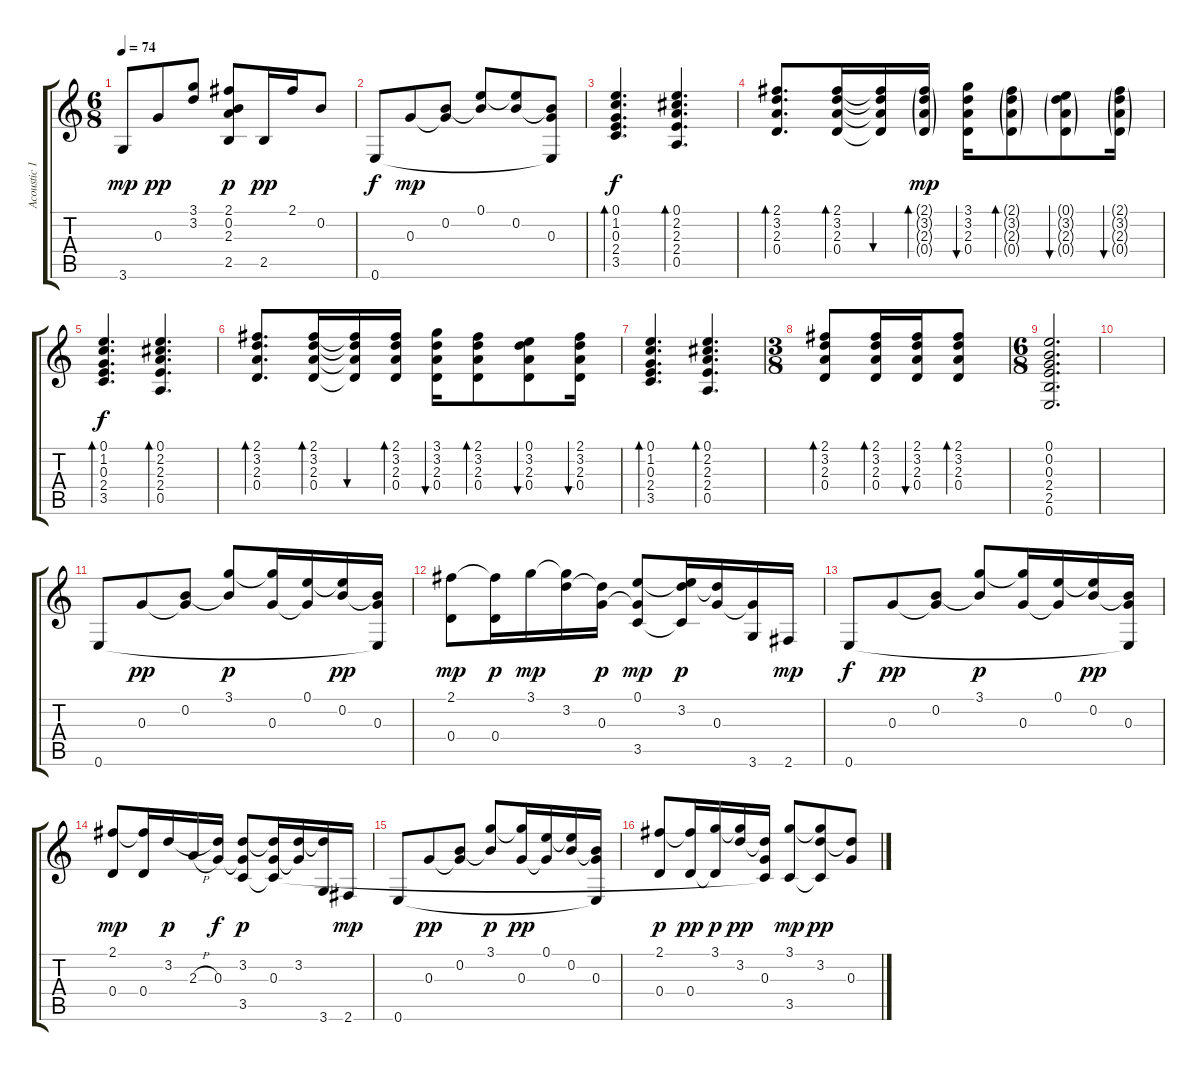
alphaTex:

\track ("Acoustic 1" "Acoustic 1") {instrument acousticguitarnylon}
\staff {score tabs}
\tuning (E4 B3 G3 D3 A2 E2) {hide}
\ts (6 8)
\tempo 74
\clef g2
\ks c
3.6.8{dy mp} 0.3.8{dy pp} (3.1 3.2).8 (2.1 0.2 2.3 2.5).8{dy p} 2.5.16{dy pp} 2.1.16 0.2.8 |
0.6.8{dy f} 0.3.8{dy mp} (0.2 0.3{t}).8 (0.1 0.2{t}).8 (0.1{t} 0.2).8 (0.2{t} 0.3 0.6{t}).8 |
(0.1 1.2 0.3 2.4 3.5).4{d bd 60 dy f volume 9} (0.1 2.2 2.3 2.4 0.5).4{d bd 60} |
(2.1 3.2 2.3 0.4).8{d bd 60} (2.1 3.2 2.3 0.4).16{bd 60} (2.1{t} 3.2{t} 2.3{t} 0.4{t}).16{bu 60} (2.1{g} 3.2{g} 2.3{g} 0.4{g}).16{bd 60 dy mp} (3.1 3.2 2.3 0.4).16{bu 60} (2.1{g} 3.2{g} 2.3{g} 0.4{g}).8{bd 60} (0.1{g} 3.2{g} 2.3{g} 0.4{g}).8{bu 60} (2.1{g} 3.2{g} 2.3{g} 0.4{g}).16{bu 60} |
(0.1 1.2 0.3 2.4 3.5).4{d bd 60 dy f} (0.1 2.2 2.3 2.4 0.5).4{d bd 60} |
(2.1 3.2 2.3 0.4).8{d bd 60} (2.1 3.2 2.3 0.4).16{bd 60} (2.1{t} 3.2{t} 2.3{t} 0.4{t}).16{bu 60} (2.1 3.2 2.3 0.4).16{bd 60} (3.1 3.2 2.3 0.4).16{bu 60} (2.1 3.2 2.3 0.4).8{bd 60} (0.1 3.2 2.3 0.4).8{bu 60} (2.1 3.2 2.3 0.4).16{bu 60} |
(0.1 1.2 0.3 2.4 3.5).4{d bd 60} (0.1 2.2 2.3 2.4 0.5).4{d bd 60} |
\ts (3 8)
(2.1 3.2 2.3 0.4).8{bd 120} (2.1 3.2 2.3 0.4).16{bd 120} (2.1 3.2 2.3 0.4).16{bu 120} (2.1 3.2 2.3 0.4).8{bd 120} |
\ts (6 8)
(0.1 0.2 0.3 2.4 2.5 0.6).2{d} |
|
0.6.8{volume 14} 0.3.8{dy pp} (0.2 0.3{t}).8 (3.1 0.2{t}).8{dy p} (3.1{t} 0.3).16 (0.1 0.3{t}).16 (0.1{t} 0.2).16{dy pp} (0.2{t} 0.3 0.6{t}).16 |
(2.1 0.4).8{dy mp} (2.1{t} 0.4).16{dy p} 3.1.16{dy mp} (3.1{t} 3.2).16 (3.2{t} 0.3).16{dy p} (0.1 0.3{t} 3.5).8{dy mp} (0.1{t} 3.2 3.5{t}).16{dy p} (3.2{t} 0.3).16 (0.3{t} 3.6).16 2.6.16{dy mp} |
0.6.8{dy f} 0.3.8{dy pp} (0.2 0.3{t}).8 (3.1 0.2{t}).8{dy p} (3.1{t} 0.3).16 (0.1 0.3{t}).16 (0.1{t} 0.2).16{dy pp} (0.2{t} 0.3 0.6{t}).16 |
(2.1 0.4).8{dy mp} (2.1{t} 0.4).16 3.2.16{dy p} 2.3{h}.16 (3.2{t} 0.3).16{dy f} (3.2 0.3{t} 3.5).8{dy p} (3.2{t} 0.3 3.5{t}).16 (3.2 0.3{t}).16 (3.2{t} 3.6).16 2.6.16{dy mp} |
0.6.8 0.3.8{dy pp} (0.2 0.3{t}).8 (3.1 0.2{t}).8{dy p} (3.1{t} 0.3).16{dy pp} (0.1 0.3{t}).16 (0.1{t} 0.2).16 (0.2{t} 0.3 0.6{t}).16 |
(2.1 0.4).8{dy p} (2.1{t} 0.4).16{dy pp} (3.1 0.4{t}).16{dy p} (3.1{t} 3.2).16{dy pp} (3.2{t} 0.3 3.5{t}).16 (3.1 3.5).8{dy mp} (3.1{t} 3.2 3.5{t}).8{dy pp} (3.2{t} 0.3).8
